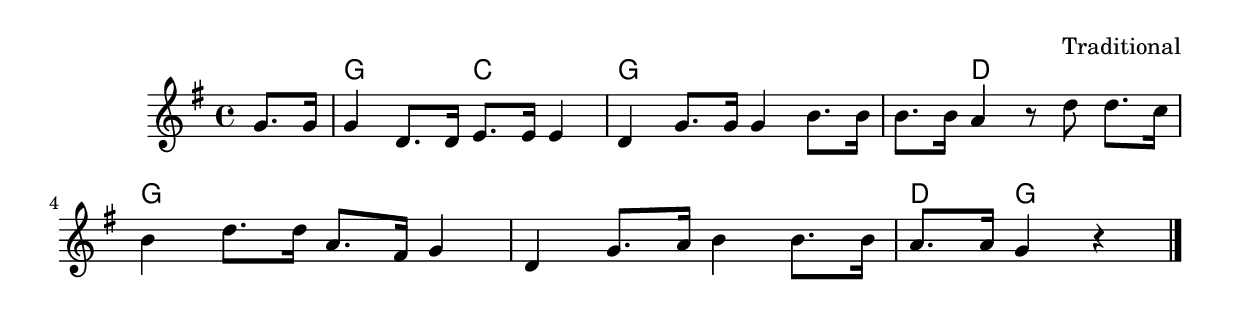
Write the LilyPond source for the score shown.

\version "2.16.0"

\header {
  %title = "I'm a Rover seldom sober"
  composer = "Traditional"
}

<<
  \chords {s4 g2 c g1*5/4 d1*3/4 g1*2 d4 g2}
  \relative g'
  {
    \time 4/4
    \key g \major
    \partial 4 g8. g16 |
    g4 d8. d16 e8. e16 e4 |
    d g8. g16 g4 b8. b16 |
    b8. b16 a4 r8 d8 d8. c16 |
    b4 d8. d16 a8. fis16 g4 d |
    g8. a16 b4 b8. b16 a8. |
    a16 g4 r4 \bar "|."
  }
>>
